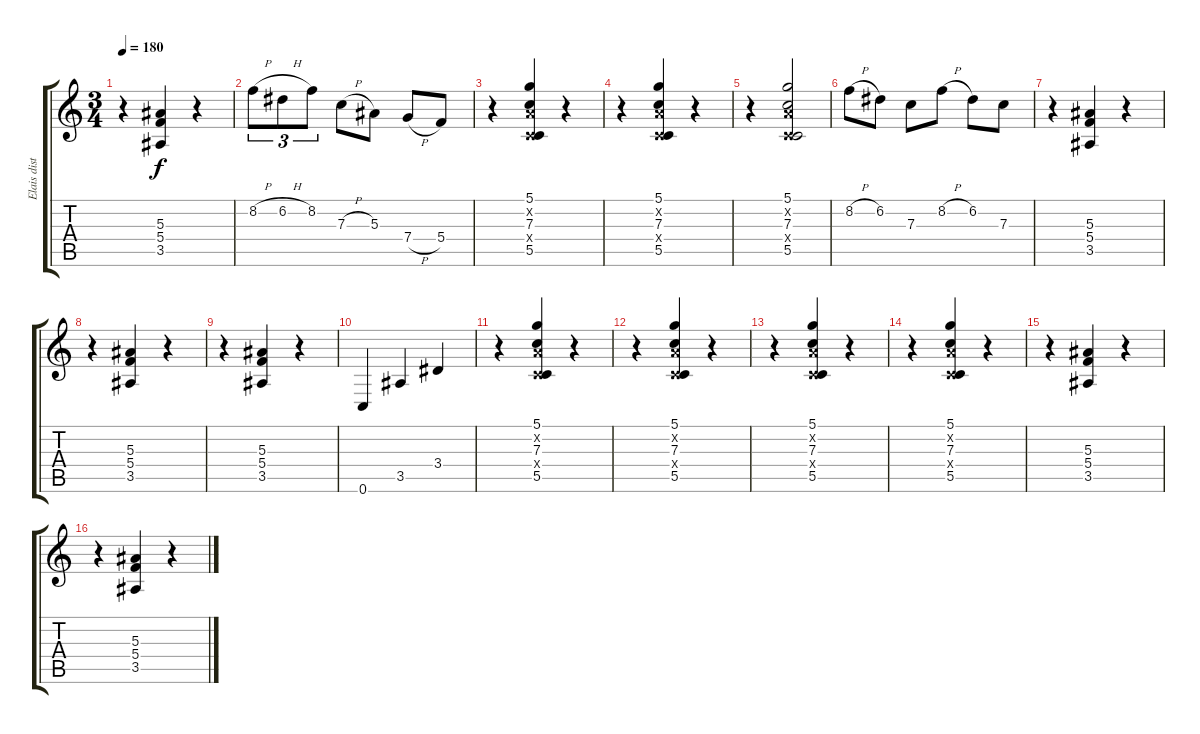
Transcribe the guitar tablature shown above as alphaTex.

\track ("Elais dist." "Elais dist") {instrument distortionguitar}
\staff {score tabs}
\tuning (D4 A3 F3 C3 G2 C2) {hide}
\ts (3 4)
\tempo 180
\clef g2
\ks c
r.4{dy f} (5.3 5.4 3.5).4 r.4 |
8.2{h}.8{tu (3 2)} 6.2{h}.8{tu (3 2)} 8.2.8{tu (3 2)} 7.3{h}.8 5.3.8 7.4{h}.8 5.4.8 |
r.4 (5.1 0.2{x} 7.3 0.4{x} 5.5).4 r.4 |
r.4 (5.1 0.2{x} 7.3 0.4{x} 5.5).4 r.4 |
r.4 (5.1 0.2{x} 7.3 0.4{x} 5.5).2 |
8.2{h}.8 6.2.8 7.3.8 8.2{h}.8 6.2.8 7.3.8 |
r.4 (5.3 5.4 3.5).4 r.4 |
r.4 (5.3 5.4 3.5).4 r.4 |
r.4 (5.3 5.4 3.5).4 r.4 |
0.6.4 3.5.4 3.4.4 |
r.4 (5.1 0.2{x} 7.3 0.4{x} 5.5).4 r.4 |
r.4 (5.1 0.2{x} 7.3 0.4{x} 5.5).4 r.4 |
r.4 (5.1 0.2{x} 7.3 0.4{x} 5.5).4 r.4 |
r.4 (5.1 0.2{x} 7.3 0.4{x} 5.5).4 r.4 |
r.4 (5.3 5.4 3.5).4 r.4 |
r.4 (5.3 5.4 3.5).4 r.4
